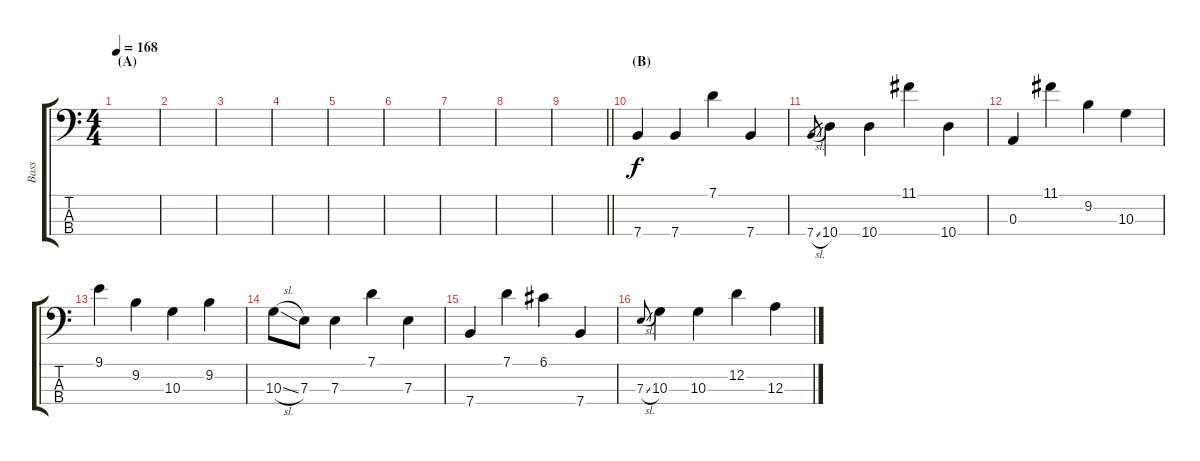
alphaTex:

\track ("Bass" "Bass") {instrument electricbassfinger}
\staff {score tabs}
\tuning (G2 D2 A1 E1) {hide}
\ts (4 4)
\section ("" "(A)")
\tempo 168
\clef f4
\ks c
|
|
|
|
|
|
|
|
\barLineRight lightlight
|
\section ("" "(B)")
7.4.4 7.4.4 7.1.4 7.4.4 |
7.4{sl}.8{gr} 10.4.4 10.4.4 11.1.4 10.4.4 |
0.3.4 11.1.4 9.2.4 10.3.4 |
9.1.4 9.2.4 10.3.4 9.2.4 |
10.3{sl}.8 7.3.8 7.3.4 7.1.4 7.3.4 |
7.4.4 7.1.4 6.1.4 7.4.4 |
7.3{sl}.8{gr onbeat} 10.3.4 10.3.4 12.2.4 12.3.4
